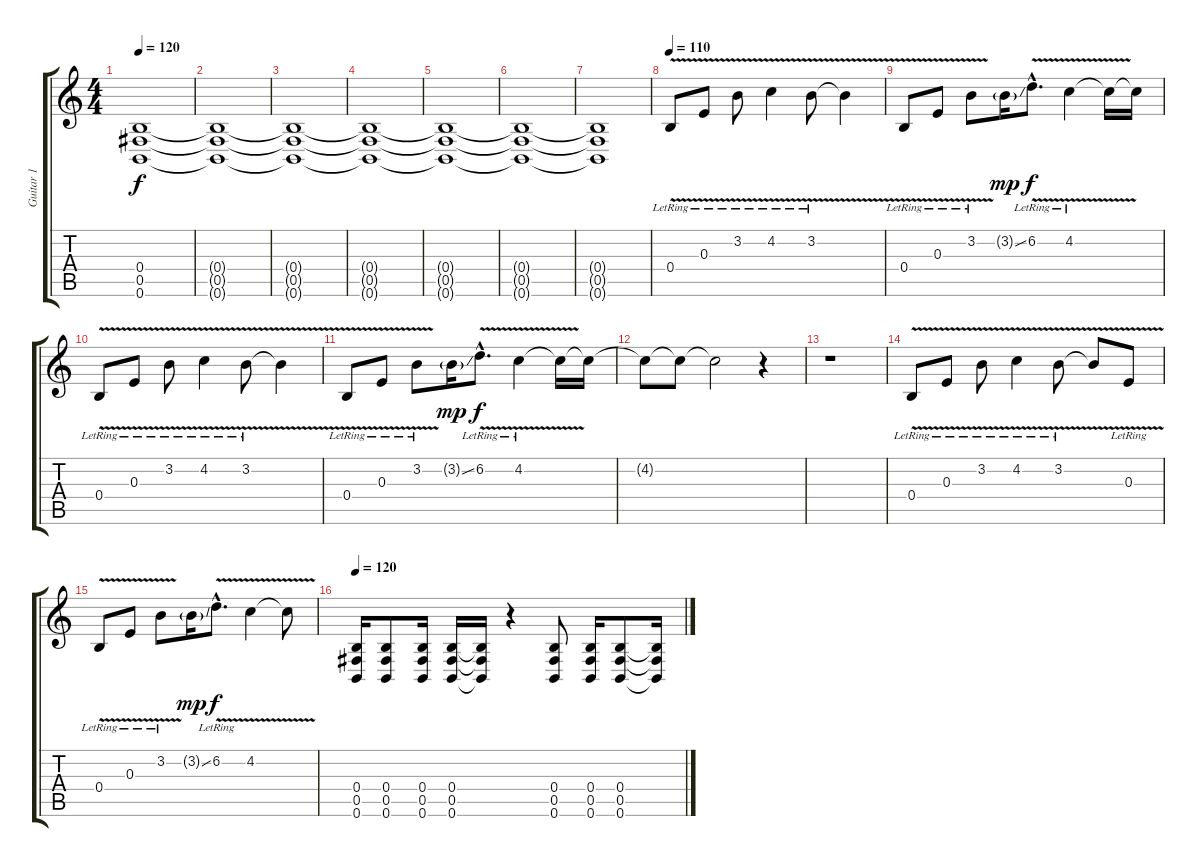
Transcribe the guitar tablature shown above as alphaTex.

\track ("Guitar 1" "Guitar 1") {instrument distortionguitar}
\staff {score tabs}
\tuning (Db4 Ab3 E3 B2 Gb2 B1) {hide}
\ts (4 4)
\tempo 120
\clef g2
\ks c
(0.4{t} 0.5{t} 0.6{t}).1{dy f} |
(0.4{t} 0.5{t} 0.6{t}).1 |
(0.4{t} 0.5{t} 0.6{t}).1 |
(0.4{t} 0.5{t} 0.6{t}).1 |
(0.4{t} 0.5{t} 0.6{t}).1 |
(0.4{t} 0.5{t} 0.6{t}).1 |
(0.4{t} 0.5{t} 0.6{t}).1 |
\tempo 110
0.4{v lr}.8{volume 16 instrument electricguitarjazz} 0.3{v lr}.8 3.2{v lr}.8 4.2{v lr}.4 3.2{v lr}.8 3.2{t}.4 |
0.4{v lr}.8 0.3{v lr}.8 3.2{v lr}.8 3.2{ss g}.16{dy mp} 6.2{v hac lr}.8{d dy f} 4.2{v lr}.4 4.2{t}.16 4.2{t}.16 |
0.4{v lr}.8 0.3{v lr}.8 3.2{v lr}.8 4.2{v lr}.4 3.2{v lr}.8 3.2{t}.4 |
0.4{v lr}.8 0.3{v lr}.8 3.2{v lr}.8 3.2{ss g}.16{dy mp} 6.2{v hac lr}.8{d dy f} 4.2{v lr}.4 4.2{t}.16 4.2{t}.16 |
4.2{t}.8 4.2{t}.8 4.2{t}.2 r.4 |
r.1 |
0.4{v lr}.8 0.3{v lr}.8 3.2{v lr}.8 4.2{v lr}.4 3.2{v lr}.8 3.2{t}.8 0.3{v lr}.8 |
0.4{v lr}.8 0.3{v lr}.8 3.2{v lr}.8 3.2{ss g}.16{dy mp} 6.2{v hac lr}.8{d dy f} 4.2{v}.4 4.2{t}.8 |
\tempo 120
(0.4 0.5 0.6).16{instrument distortionguitar} (0.4 0.5 0.6).8 (0.4 0.5 0.6).16 (0.4 0.5 0.6).16 (0.4{t} 0.5{t} 0.6{t}).16 r.4 (0.4 0.5 0.6).8 (0.4 0.5 0.6).16 (0.4 0.5 0.6).8 (0.4{t} 0.5{t} 0.6{t}).16
